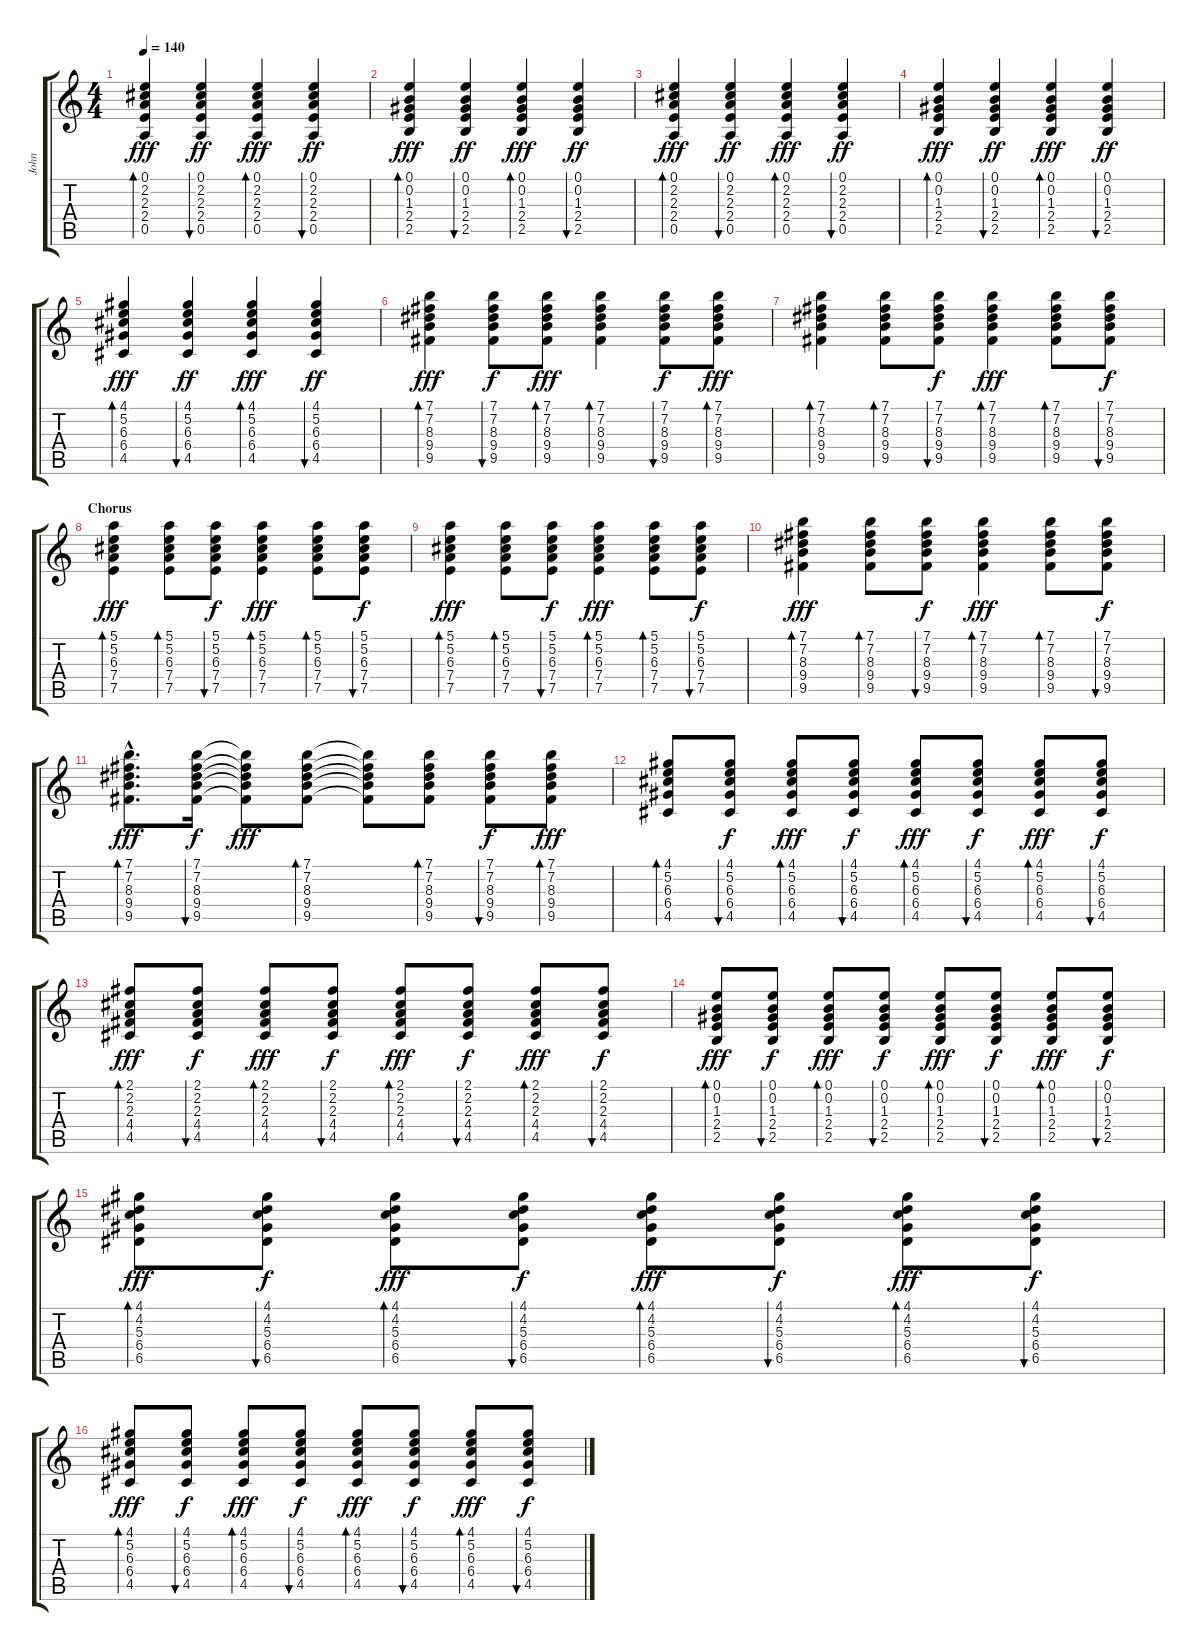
\track ("John" "John") {instrument acousticguitarnylon}
\staff {score tabs}
\tuning (E4 B3 G3 D3 A2 E2) {hide}
\ts (4 4)
\tempo 140
\clef g2
\ks c
(0.1 2.2 2.3 2.4 0.5).4{bd 60 dy fff} (0.1 2.2 2.3 2.4 0.5).4{bu 60 dy ff} (0.1 2.2 2.3 2.4 0.5).4{bd 60 dy fff} (0.1 2.2 2.3 2.4 0.5).4{bu 60 dy ff} |
(0.1 0.2 1.3 2.4 2.5).4{bd 60 dy fff} (0.1 0.2 1.3 2.4 2.5).4{bu 60 dy ff} (0.1 0.2 1.3 2.4 2.5).4{bd 60 dy fff} (0.1 0.2 1.3 2.4 2.5).4{bu 60 dy ff} |
(0.1 2.2 2.3 2.4 0.5).4{bd 60 dy fff} (0.1 2.2 2.3 2.4 0.5).4{bu 60 dy ff} (0.1 2.2 2.3 2.4 0.5).4{bd 60 dy fff} (0.1 2.2 2.3 2.4 0.5).4{bu 60 dy ff} |
(0.1 0.2 1.3 2.4 2.5).4{bd 60 dy fff} (0.1 0.2 1.3 2.4 2.5).4{bu 60 dy ff} (0.1 0.2 1.3 2.4 2.5).4{bd 60 dy fff} (0.1 0.2 1.3 2.4 2.5).4{bu 60 dy ff} |
(4.1 5.2 6.3 6.4 4.5).4{bd 60 dy fff} (4.1 5.2 6.3 6.4 4.5).4{bu 60 dy ff} (4.1 5.2 6.3 6.4 4.5).4{bd 60 dy fff} (4.1 5.2 6.3 6.4 4.5).4{bu 60 dy ff} |
(7.1 7.2 8.3 9.4 9.5).4{bd 60 dy fff} (7.1 7.2 8.3 9.4 9.5).8{bu 60 dy f} (7.1 7.2 8.3 9.4 9.5).8{bd 60 dy fff} (7.1 7.2 8.3 9.4 9.5).4{bd 60} (7.1 7.2 8.3 9.4 9.5).8{bu 60 dy f} (7.1 7.2 8.3 9.4 9.5).8{bd 60 dy fff} |
(7.1 7.2 8.3 9.4 9.5).4{bd 60} (7.1 7.2 8.3 9.4 9.5).8{bd 60} (7.1 7.2 8.3 9.4 9.5).8{bu 60 dy f} (7.1 7.2 8.3 9.4 9.5).4{bd 60 dy fff} (7.1 7.2 8.3 9.4 9.5).8{bd 60} (7.1 7.2 8.3 9.4 9.5).8{bu 60 dy f} |
\section ("" "Chorus")
(5.1 5.2 6.3 7.4 7.5).4{bd 60 dy fff} (5.1 5.2 6.3 7.4 7.5).8{bd 60} (5.1 5.2 6.3 7.4 7.5).8{bu 60 dy f} (5.1 5.2 6.3 7.4 7.5).4{bd 60 dy fff} (5.1 5.2 6.3 7.4 7.5).8{bd 60} (5.1 5.2 6.3 7.4 7.5).8{bu 60 dy f} |
(5.1 5.2 6.3 7.4 7.5).4{bd 60 dy fff} (5.1 5.2 6.3 7.4 7.5).8{bd 60} (5.1 5.2 6.3 7.4 7.5).8{bu 60 dy f} (5.1 5.2 6.3 7.4 7.5).4{bd 60 dy fff} (5.1 5.2 6.3 7.4 7.5).8{bd 60} (5.1 5.2 6.3 7.4 7.5).8{bu 60 dy f} |
(7.1 7.2 8.3 9.4 9.5).4{bd 60 dy fff} (7.1 7.2 8.3 9.4 9.5).8{bd 60} (7.1 7.2 8.3 9.4 9.5).8{bu 60 dy f} (7.1 7.2 8.3 9.4 9.5).4{bd 60 dy fff} (7.1 7.2 8.3 9.4 9.5).8{bd 60} (7.1 7.2 8.3 9.4 9.5).8{bu 60 dy f} |
(7.1{hac} 7.2{hac} 8.3{hac} 9.4{hac} 9.5{hac}).8{d bd 60 dy fff} (7.1 7.2 8.3 9.4 9.5).16{bu 60 dy f} (7.1{t} 7.2{t} 8.3{t} 9.4{t} 9.5{t}).8{dy fff} (7.1 7.2 8.3 9.4 9.5).8{bd 60} (7.1{t} 7.2{t} 8.3{t} 9.4{t} 9.5{t}).8 (7.1 7.2 8.3 9.4 9.5).8{bd 60} (7.1 7.2 8.3 9.4 9.5).8{bu 60 dy f} (7.1 7.2 8.3 9.4 9.5).8{bd 60 dy fff} |
(4.1 5.2 6.3 6.4 4.5).8{bd 60} (4.1 5.2 6.3 6.4 4.5).8{bu 60 dy f} (4.1 5.2 6.3 6.4 4.5).8{bd 60 dy fff} (4.1 5.2 6.3 6.4 4.5).8{bu 60 dy f} (4.1 5.2 6.3 6.4 4.5).8{bd 60 dy fff} (4.1 5.2 6.3 6.4 4.5).8{bu 60 dy f} (4.1 5.2 6.3 6.4 4.5).8{bd 60 dy fff} (4.1 5.2 6.3 6.4 4.5).8{bu 60 dy f} |
(2.1 2.2 2.3 4.4 4.5).8{bd 60 dy fff} (2.1 2.2 2.3 4.4 4.5).8{bu 60 dy f} (2.1 2.2 2.3 4.4 4.5).8{bd 60 dy fff} (2.1 2.2 2.3 4.4 4.5).8{bu 60 dy f} (2.1 2.2 2.3 4.4 4.5).8{bd 60 dy fff} (2.1 2.2 2.3 4.4 4.5).8{bu 60 dy f} (2.1 2.2 2.3 4.4 4.5).8{bd 60 dy fff} (2.1 2.2 2.3 4.4 4.5).8{bu 60 dy f} |
(0.1 0.2 1.3 2.4 2.5).8{bd 60 dy fff} (0.1 0.2 1.3 2.4 2.5).8{bu 60 dy f} (0.1 0.2 1.3 2.4 2.5).8{bd 60 dy fff} (0.1 0.2 1.3 2.4 2.5).8{bu 60 dy f} (0.1 0.2 1.3 2.4 2.5).8{bd 60 dy fff} (0.1 0.2 1.3 2.4 2.5).8{bu 60 dy f} (0.1 0.2 1.3 2.4 2.5).8{bd 60 dy fff} (0.1 0.2 1.3 2.4 2.5).8{bu 60 dy f} |
(4.1 4.2 5.3 6.4 6.5).8{bd 60 dy fff} (4.1 4.2 5.3 6.4 6.5).8{bu 60 dy f} (4.1 4.2 5.3 6.4 6.5).8{bd 60 dy fff} (4.1 4.2 5.3 6.4 6.5).8{bu 60 dy f} (4.1 4.2 5.3 6.4 6.5).8{bd 60 dy fff} (4.1 4.2 5.3 6.4 6.5).8{bu 60 dy f} (4.1 4.2 5.3 6.4 6.5).8{bd 60 dy fff} (4.1 4.2 5.3 6.4 6.5).8{bu 60 dy f} |
(4.1 5.2 6.3 6.4 4.5).8{bd 60 dy fff} (4.1 5.2 6.3 6.4 4.5).8{bu 60 dy f} (4.1 5.2 6.3 6.4 4.5).8{bd 60 dy fff} (4.1 5.2 6.3 6.4 4.5).8{bu 60 dy f} (4.1 5.2 6.3 6.4 4.5).8{bd 60 dy fff} (4.1 5.2 6.3 6.4 4.5).8{bu 60 dy f} (4.1 5.2 6.3 6.4 4.5).8{bd 60 dy fff} (4.1 5.2 6.3 6.4 4.5).8{bu 60 dy f}
